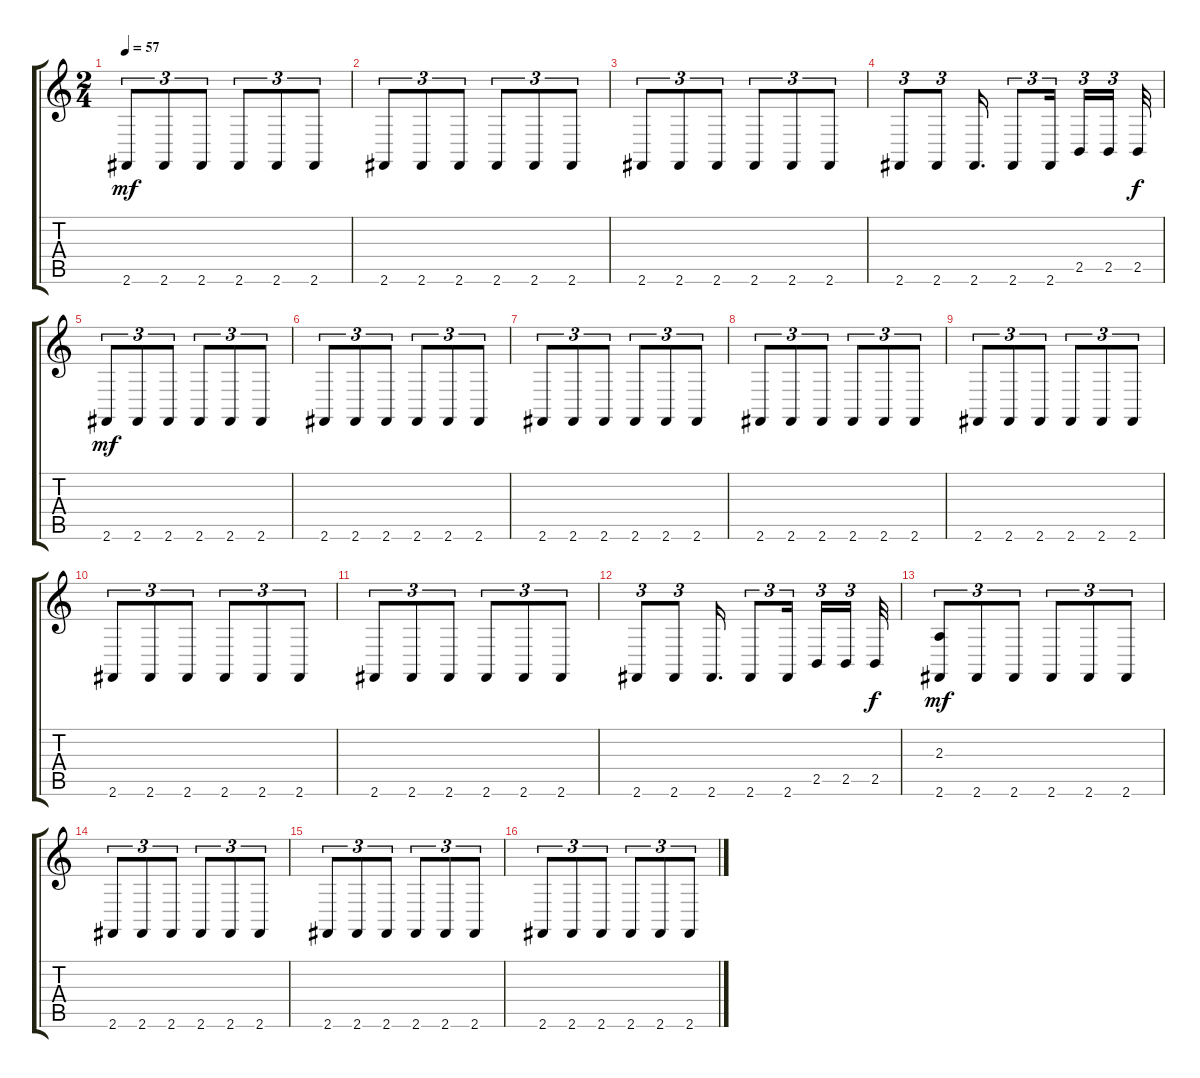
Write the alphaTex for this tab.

\track "" {instrument acousticgrandpiano}
\staff {score tabs}
\tuning (E4 B3 G3 D3 A2 E2) {hide}
\ts (2 4)
\tempo 57
\clef g2
\ks c
2.6.8{tu (3 2) dy mf} 2.6.8{tu (3 2)} 2.6.8{tu (3 2)} 2.6.8{tu (3 2)} 2.6.8{tu (3 2)} 2.6.8{tu (3 2)} |
2.6.8{tu (3 2)} 2.6.8{tu (3 2)} 2.6.8{tu (3 2)} 2.6.8{tu (3 2)} 2.6.8{tu (3 2)} 2.6.8{tu (3 2)} |
2.6.8{tu (3 2)} 2.6.8{tu (3 2)} 2.6.8{tu (3 2)} 2.6.8{tu (3 2)} 2.6.8{tu (3 2)} 2.6.8{tu (3 2)} |
2.6.8{tu (3 2)} 2.6.8{tu (3 2)} 2.6.16{d} 2.6.8{tu (3 2)} 2.6.16{tu (3 2)} 2.5.16{tu (3 2)} 2.5.16{tu (3 2)} 2.5.32{dy f} |
2.6.8{tu (3 2) dy mf} 2.6.8{tu (3 2)} 2.6.8{tu (3 2)} 2.6.8{tu (3 2)} 2.6.8{tu (3 2)} 2.6.8{tu (3 2)} |
2.6.8{tu (3 2)} 2.6.8{tu (3 2)} 2.6.8{tu (3 2)} 2.6.8{tu (3 2)} 2.6.8{tu (3 2)} 2.6.8{tu (3 2)} |
2.6.8{tu (3 2)} 2.6.8{tu (3 2)} 2.6.8{tu (3 2)} 2.6.8{tu (3 2)} 2.6.8{tu (3 2)} 2.6.8{tu (3 2)} |
2.6.8{tu (3 2)} 2.6.8{tu (3 2)} 2.6.8{tu (3 2)} 2.6.8{tu (3 2)} 2.6.8{tu (3 2)} 2.6.8{tu (3 2)} |
2.6.8{tu (3 2)} 2.6.8{tu (3 2)} 2.6.8{tu (3 2)} 2.6.8{tu (3 2)} 2.6.8{tu (3 2)} 2.6.8{tu (3 2)} |
2.6.8{tu (3 2)} 2.6.8{tu (3 2)} 2.6.8{tu (3 2)} 2.6.8{tu (3 2)} 2.6.8{tu (3 2)} 2.6.8{tu (3 2)} |
2.6.8{tu (3 2)} 2.6.8{tu (3 2)} 2.6.8{tu (3 2)} 2.6.8{tu (3 2)} 2.6.8{tu (3 2)} 2.6.8{tu (3 2)} |
2.6.8{tu (3 2)} 2.6.8{tu (3 2)} 2.6.16{d} 2.6.8{tu (3 2)} 2.6.16{tu (3 2)} 2.5.16{tu (3 2)} 2.5.16{tu (3 2)} 2.5.32{dy f} |
(2.3 2.6).8{tu (3 2) dy mf} 2.6.8{tu (3 2)} 2.6.8{tu (3 2)} 2.6.8{tu (3 2)} 2.6.8{tu (3 2)} 2.6.8{tu (3 2)} |
2.6.8{tu (3 2)} 2.6.8{tu (3 2)} 2.6.8{tu (3 2)} 2.6.8{tu (3 2)} 2.6.8{tu (3 2)} 2.6.8{tu (3 2)} |
2.6.8{tu (3 2)} 2.6.8{tu (3 2)} 2.6.8{tu (3 2)} 2.6.8{tu (3 2)} 2.6.8{tu (3 2)} 2.6.8{tu (3 2)} |
2.6.8{tu (3 2)} 2.6.8{tu (3 2)} 2.6.8{tu (3 2)} 2.6.8{tu (3 2)} 2.6.8{tu (3 2)} 2.6.8{tu (3 2)}
